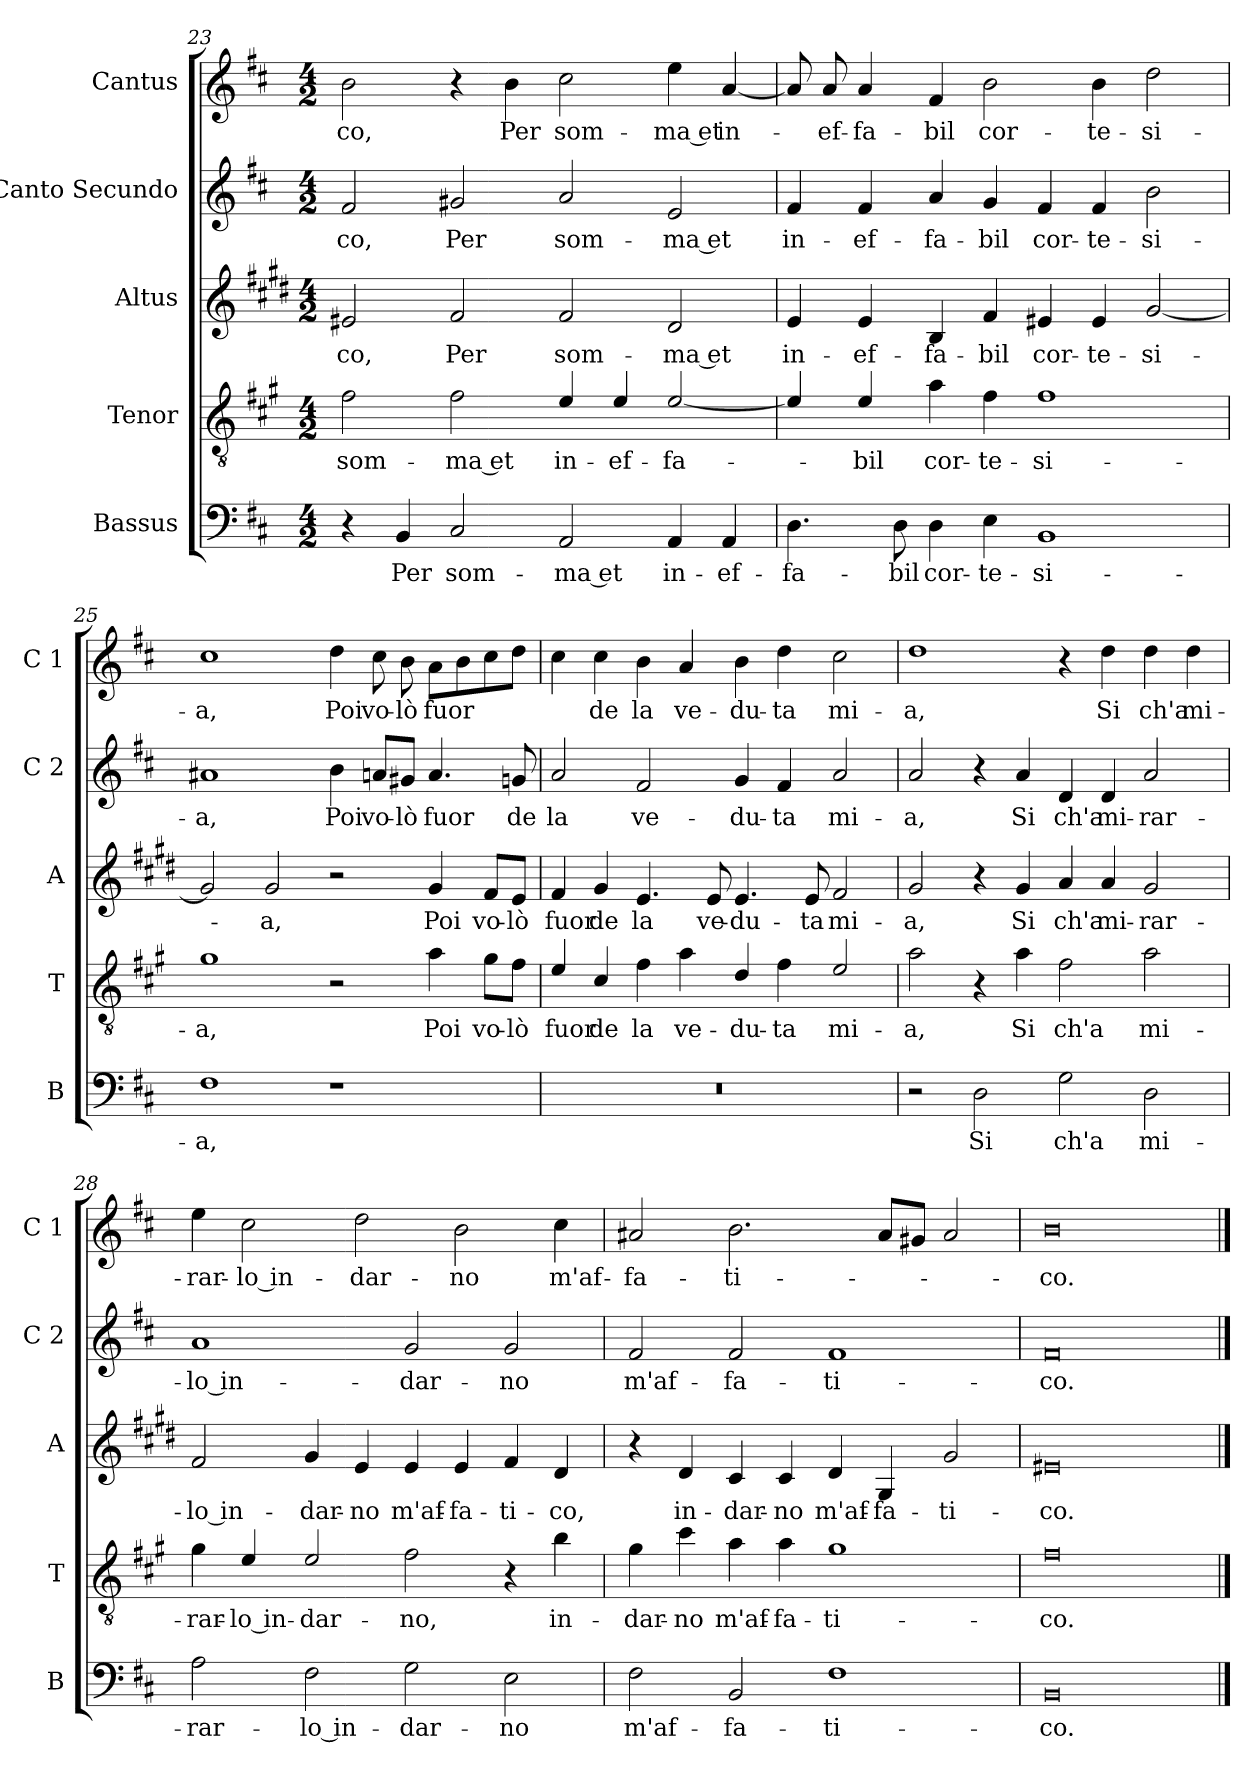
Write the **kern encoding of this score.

**kern	**text	**kern	**text	**kern	**text	**kern	**text	**kern	**text
*part5	*part5	*part4	*part4	*part3	*part3	*part2	*part2	*part1	*part1
*staff5	*staff5	*staff4	*staff4	*staff3	*staff3	*staff2	*staff2	*staff1	*staff1
*I"Bassus	*	*I"Tenor	*	*I"Altus	*	*I"Canto Secundo	*	*I"Cantus	*
*I'B	*	*I'T	*	*I'A	*	*I'C 2	*	*I'C 1	*
*clefF4	*	*clefGv2	*	*clefG2	*	*clefG2	*	*clefG2	*
*	*	*ITrd4c7	*	*ITrd1c2	*	*	*	*	*
*k[f#c#]	*	*k[f#c#]	*	*k[f#c#]	*	*k[f#c#]	*	*k[f#c#]	*
*D:	*	*D:	*	*D:	*	*D:	*	*D:	*
*M4/2	*	*M4/2	*	*M4/2	*	*M4/2	*	*M4/2	*
=23	=23	=23	=23	=23	=23	=23	=23	=23	=23
!	!	!	!LO:LY:b	!	!LO:LY:b	!	!LO:LY:b	!	!LO:LY:b
4r	.	2B\	som-	2d#X/	-co,	2f#/	-co,	2b\	-co,
!	!LO:LY:b	!	!	!	!	!	!	!	!
4BB/	Per	.	.	.	.	.	.	.	.
!	!LO:LY:b	!	!LO:LY:b	!	!LO:LY:b	!	!LO:LY:b	!	!
2C#/	som-	2B\	-ma et	2e/	Per	2g#X/	Per	4r	.
!	!	!	!	!	!	!	!	!	!LO:LY:b
.	.	.	.	.	.	.	.	4b\	Per
!	!LO:LY:b	!	!LO:LY:b	!	!LO:LY:b	!	!LO:LY:b	!	!LO:LY:b
2AA/	-ma et	4A/	in-	2e/	som-	2a/	som-	2cc#\	som-
!	!	!	!LO:LY:b	!	!	!	!	!	!
.	.	4A/	-ef-	.	.	.	.	.	.
!	!LO:LY:b	!	!LO:LY:b	!	!LO:LY:b	!	!LO:LY:b	!	!LO:LY:b
4AA/	in-	[2A/	-fa-	2c#/	-ma et	2e/	-ma et	4ee\	-ma et
!	!LO:LY:b	!	!	!	!	!	!	!	!LO:LY:b
4AA/	-ef-	.	.	.	.	.	.	[4a/	in-
!!LO:LB:g=z
=24	=24	=24	=24	=24	=24	=24	=24	=24	=24
!	!LO:LY:b	!	!	!	!LO:LY:b	!	!LO:LY:b	!	!
4.D\	-fa-	4A/]	.	4d/	in-	4f#/	in-	8a/]	.
!	!	!	!	!	!	!	!	!	!LO:LY:b
.	.	.	.	.	.	.	.	8a/	-ef-
!	!	!	!LO:LY:b	!	!LO:LY:b	!	!LO:LY:b	!	!LO:LY:b
.	.	4A/	-bil	4d/	-ef-	4f#/	-ef-	4a/	-fa-
!	!LO:LY:b	!	!	!	!	!	!	!	!
8D\	-bil	.	.	.	.	.	.	.	.
!	!LO:LY:b	!	!LO:LY:b	!	!LO:LY:b	!	!LO:LY:b	!	!LO:LY:b
4D\	cor-	4d\	cor-	4A/	-fa-	4a/	-fa-	4f#/	-bil
!	!LO:LY:b	!	!LO:LY:b	!	!LO:LY:b	!	!LO:LY:b	!	!LO:LY:b
4E\	-te-	4B\	-te-	4e/	-bil	4g/	-bil	2b\	cor-
!	!LO:LY:b	!	!LO:LY:b	!	!LO:LY:b	!	!LO:LY:b	!	!
1BB	-si-	1B	-si-	4d#X/	cor-	4f#/	cor-	.	.
!	!	!	!	!	!LO:LY:b	!	!LO:LY:b	!	!LO:LY:b
.	.	.	.	4d#/	-te-	4f#/	-te-	4b\	-te-
!	!	!	!	!	!LO:LY:b	!	!LO:LY:b	!	!LO:LY:b
.	.	.	.	[2f#/	-si-	2b\	-si-	2dd\	-si-
=25	=25	=25	=25	=25	=25	=25	=25	=25	=25
!	!LO:LY:b	!	!LO:LY:b	!	!	!	!LO:LY:b	!	!LO:LY:b
1F#	-a,	1c#	-a,	2f#/]	.	1a#X	-a,	1cc#	-a,
!	!	!	!	!	!LO:LY:b	!	!	!	!
.	.	.	.	2f#/	-a,	.	.	.	.
!	!	!	!	!	!	!	!LO:LY:b	!	!LO:LY:b
1r	.	2r	.	2r	.	4b\	Poi	4dd\	Poi
!	!	!	!	!	!	!	!LO:LY:b	!	!LO:LY:b
.	.	.	.	.	.	8an/L	vo-	8cc#\	vo-
!	!	!	!	!	!	!	!LO:LY:b	!	!LO:LY:b
.	.	.	.	.	.	8g#X/J	-lò	8b\	-lò
!	!	!	!LO:LY:b	!	!LO:LY:b	!	!LO:LY:b	!	!LO:LY:b
.	.	4d\	Poi	4f#/	Poi	4.a/	fuor	8a\L	fuor
.	.	.	.	.	.	.	.	8b\	.
!	!	!	!LO:LY:b	!	!LO:LY:b	!	!	!	!
.	.	8c#\L	vo-	8e/L	vo-	.	.	8cc#\	.
!	!	!	!LO:LY:b	!	!LO:LY:b	!	!LO:LY:b	!	!
.	.	8B\J	-lò	8d/J	-lò	8gn/	de	8dd\J	.
=26	=26	=26	=26	=26	=26	=26	=26	=26	=26
!	!	!	!LO:LY:b	!	!LO:LY:b	!	!LO:LY:b	!	!
0r	.	4A/	fuor	4e/	fuor	2a/	la	4cc#\	.
!	!	!	!LO:LY:b	!	!LO:LY:b	!	!	!	!LO:LY:b
.	.	4F#/	de	4f#/	de	.	.	4cc#\	de
!	!	!	!LO:LY:b	!	!LO:LY:b	!	!LO:LY:b	!	!LO:LY:b
.	.	4B\	la	4.d/	la	2f#/	ve-	4b\	la
!	!	!	!LO:LY:b	!	!	!	!	!	!LO:LY:b
.	.	4d\	ve-	.	.	.	.	4a/	ve-
!	!	!	!	!	!LO:LY:b	!	!	!	!
.	.	.	.	8d/	ve-	.	.	.	.
!	!	!	!LO:LY:b	!	!LO:LY:b	!	!LO:LY:b	!	!LO:LY:b
.	.	4G/	-du-	4.d/	-du-	4g/	-du-	4b\	-du-
!	!	!	!LO:LY:b	!	!	!	!LO:LY:b	!	!LO:LY:b
.	.	4B\	-ta	.	.	4f#/	-ta	4dd\	-ta
!	!	!	!	!	!LO:LY:b	!	!	!	!
.	.	.	.	8d/	-ta	.	.	.	.
!	!	!	!LO:LY:b	!	!LO:LY:b	!	!LO:LY:b	!	!LO:LY:b
.	.	2A/	mi-	2e/	mi-	2a/	mi-	2cc#\	mi-
!!LO:LB:g=z
=27	=27	=27	=27	=27	=27	=27	=27	=27	=27
!	!	!	!LO:LY:b	!	!LO:LY:b	!	!LO:LY:b	!	!LO:LY:b
2r	.	2d\	-a,	2f#/	-a,	2a/	-a,	1dd	-a,
!	!LO:LY:b	!	!	!	!	!	!	!	!
2D\	Si	4r	.	4r	.	4r	.	.	.
!	!	!	!LO:LY:b	!	!LO:LY:b	!	!LO:LY:b	!	!
.	.	4d\	Si	4f#/	Si	4a/	Si	.	.
!	!LO:LY:b	!	!LO:LY:b	!	!LO:LY:b	!	!LO:LY:b	!	!
2G\	ch'a	2B\	ch'a	4g/	ch'a	4d/	ch'a	4r	.
!	!	!	!	!	!LO:LY:b	!	!LO:LY:b	!	!LO:LY:b
.	.	.	.	4g/	mi-	4d/	mi-	4dd\	Si
!	!LO:LY:b	!	!LO:LY:b	!	!LO:LY:b	!	!LO:LY:b	!	!LO:LY:b
2D\	mi-	2d\	mi-	2f#/	-rar-	2a/	-rar-	4dd\	ch'a
!	!	!	!	!	!	!	!	!	!LO:LY:b
.	.	.	.	.	.	.	.	4dd\	mi-
=28	=28	=28	=28	=28	=28	=28	=28	=28	=28
!	!LO:LY:b	!	!LO:LY:b	!	!LO:LY:b	!	!LO:LY:b	!	!LO:LY:b
2A\	-rar-	4c#\	-rar-	2e/	-lo in-	1a	-lo in-	4ee\	-rar-
!	!	!	!LO:LY:b	!	!	!	!	!	!LO:LY:b
.	.	4A/	-lo in-	.	.	.	.	2cc#\	-lo in-
!	!LO:LY:b	!	!LO:LY:b	!	!LO:LY:b	!	!	!	!
2F#\	-lo in-	2A/	-dar-	4f#/	-dar-	.	.	.	.
!	!	!	!	!	!LO:LY:b	!	!	!	!LO:LY:b
.	.	.	.	4d/	-no	.	.	2dd\	-dar-
!	!LO:LY:b	!	!LO:LY:b	!	!LO:LY:b	!	!LO:LY:b	!	!
2G\	-dar-	2B\	-no,	4d/	m'af-	2g/	-dar-	.	.
!	!	!	!	!	!LO:LY:b	!	!	!	!LO:LY:b
.	.	.	.	4d/	-fa-	.	.	2b\	-no
!	!LO:LY:b	!	!	!	!LO:LY:b	!	!LO:LY:b	!	!
2E\	-no	4r	.	4e/	-ti-	2g/	-no	.	.
!	!	!	!LO:LY:b	!	!LO:LY:b	!	!	!	!LO:LY:b
.	.	4e\	in-	4c#/	-co,	.	.	4cc#\	m'af-
=29	=29	=29	=29	=29	=29	=29	=29	=29	=29
!	!LO:LY:b	!	!LO:LY:b	!	!	!	!LO:LY:b	!	!LO:LY:b
2F#\	m'af-	4c#\	-dar-	4r	.	2f#/	m'af-	2a#X/	-fa-
!	!	!	!LO:LY:b	!	!LO:LY:b	!	!	!	!
.	.	4f#\	-no	4c#/	in-	.	.	.	.
!	!LO:LY:b	!	!LO:LY:b	!	!LO:LY:b	!	!LO:LY:b	!	!LO:LY:b
2BB/	-fa-	4d\	m'af-	4B/	-dar-	2f#/	-fa-	2.b\	-ti-
!	!	!	!LO:LY:b	!	!LO:LY:b	!	!	!	!
.	.	4d\	-fa-	4B/	-no	.	.	.	.
!	!LO:LY:b	!	!LO:LY:b	!	!LO:LY:b	!	!LO:LY:b	!	!
1F#	-ti-	1c#	-ti-	4c#/	m'af-	1f#	-ti-	.	.
!	!	!	!	!	!LO:LY:b	!	!	!	!
.	.	.	.	4F#/	-fa-	.	.	8a#i/L	.
.	.	.	.	.	.	.	.	8g#X/J	.
!	!	!	!	!	!LO:LY:b	!	!	!	!
.	.	.	.	2f#/	-ti-	.	.	2a#/	.
=30	=30	=30	=30	=30	=30	=30	=30	=30	=30
!	!LO:LY:b	!	!LO:LY:b	!	!LO:LY:b	!	!LO:LY:b	!	!LO:LY:b
0BB	-co.	0B	-co.	0d#X	-co.	0f#	-co.	0b	-co.
==	==	==	==	==	==	==	==	==	==
*-	*-	*-	*-	*-	*-	*-	*-	*-	*-
